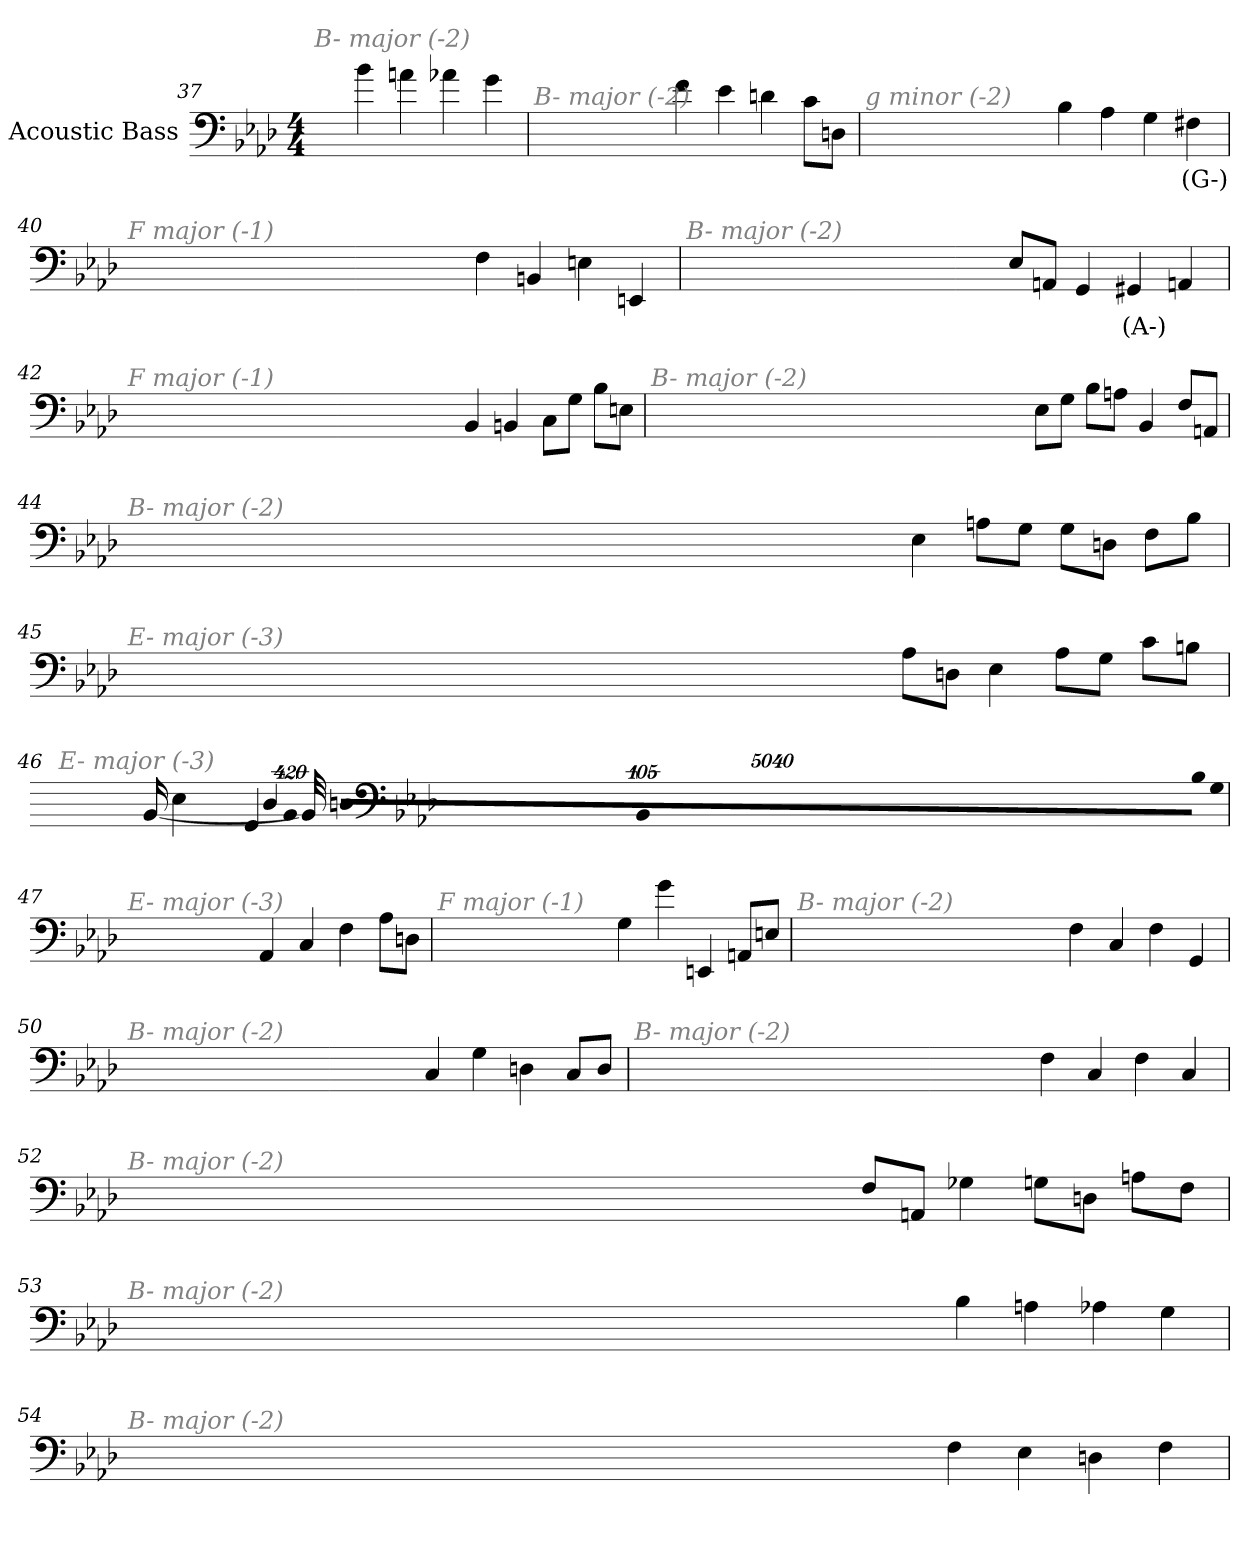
**kern	**text
*part1	*part1
*staff1	*staff1
*I"Acoustic Bass	*
*clefF4	*
*ITrd7c12	*
*k[b-e-a-d-]	*
*A-:	*
*M4/4	*
=37	=37
!LO:TX:i:color=#808080:t=B- major (-2)	!
4B-	.
4An	.
4A-X	.
4G	.
=38	=38
!LO:TX:i:color=#808080:t=B- major (-2)	!
4F	.
4E-	.
4Dn	.
8CL	.
8DDnJ	.
=39	=39
!LO:TX:i:color=#808080:t=g minor (-2)	!
4BB-	.
4AA-	.
4GG	.
4FF#Xi	(G-)
=40	=40
!LO:TX:i:color=#808080:t=F major (-1)	!
4FF	.
4BBBn	.
4EEn	.
4EEEn	.
=41	=41
!LO:TX:i:color=#808080:t=B- major (-2)	!
8EE-L	.
8AAAnJ	.
4GGG	.
4GGG#Xi	(A-)
4AAAn	.
=42	=42
!LO:TX:i:color=#808080:t=F major (-1)	!
4BBB-	.
4BBBn	.
8CCL	.
8GGJ	.
8BB-L	.
8EEnJ	.
=43	=43
!LO:TX:i:color=#808080:t=B- major (-2)	!
8EE-L	.
8GGJ	.
8BB-L	.
8AAnJ	.
4BBB-	.
8FFL	.
8AAAnJ	.
=44	=44
!LO:TX:i:color=#808080:t=B- major (-2)	!
4EE-	.
8AAnL	.
8GGJ	.
8GGL	.
8DDnJ	.
8FFL	.
8BB-J	.
=45	=45
!LO:TX:i:color=#808080:t=E- major (-3)	!
8AA-L	.
8DDnJ	.
4EE-	.
8AA-L	.
8GGJ	.
8CL	.
8BBnJ	.
=46	=46
!LO:TX:i:color=#808080:t=E- major (-3)	!
!LO:N:vis=8	!
40320%3347BB-L	.
!LO:N:vis=8	!
40320%3347GG	.
!LO:N:vis=8	!
40320%3347DDnJ	.
!LO:N:vis=1024	!
[13440%13BBB-L	.
16BBB-L_	.
32BBB-L_	.
!LO:N:vis=1024%31	!
13440%407BBB-L]	.
8DDJ	.
4EE-	.
4GGG	.
=47	=47
!LO:TX:i:color=#808080:t=E- major (-3)	!
4AAA-	.
4CC	.
4FF	.
8AA-L	.
8DDnJ	.
=48	=48
!LO:TX:i:color=#808080:t=F major (-1)	!
4GG	.
4G	.
4EEEn	.
8AAAnL	.
8EEnJ	.
=49	=49
!LO:TX:i:color=#808080:t=B- major (-2)	!
4FF	.
4CC	.
4FF	.
4GGG	.
=50	=50
!LO:TX:i:color=#808080:t=B- major (-2)	!
4CC	.
4GG	.
4DDn	.
8CCL	.
8DDJ	.
=51	=51
!LO:TX:i:color=#808080:t=B- major (-2)	!
4FF	.
4CC	.
4FF	.
4CC	.
=52	=52
!LO:TX:i:color=#808080:t=B- major (-2)	!
8FFL	.
8AAAnJ	.
4GG-X	.
8GGnL	.
8DDnJ	.
8AAnL	.
8FFJ	.
=53	=53
!LO:TX:i:color=#808080:t=B- major (-2)	!
4BB-	.
4AAn	.
4AA-X	.
4GG	.
=54	=54
!LO:TX:i:color=#808080:t=B- major (-2)	!
4FF	.
4EE-	.
4DDn	.
4FF	.
=	=
*-	*-
